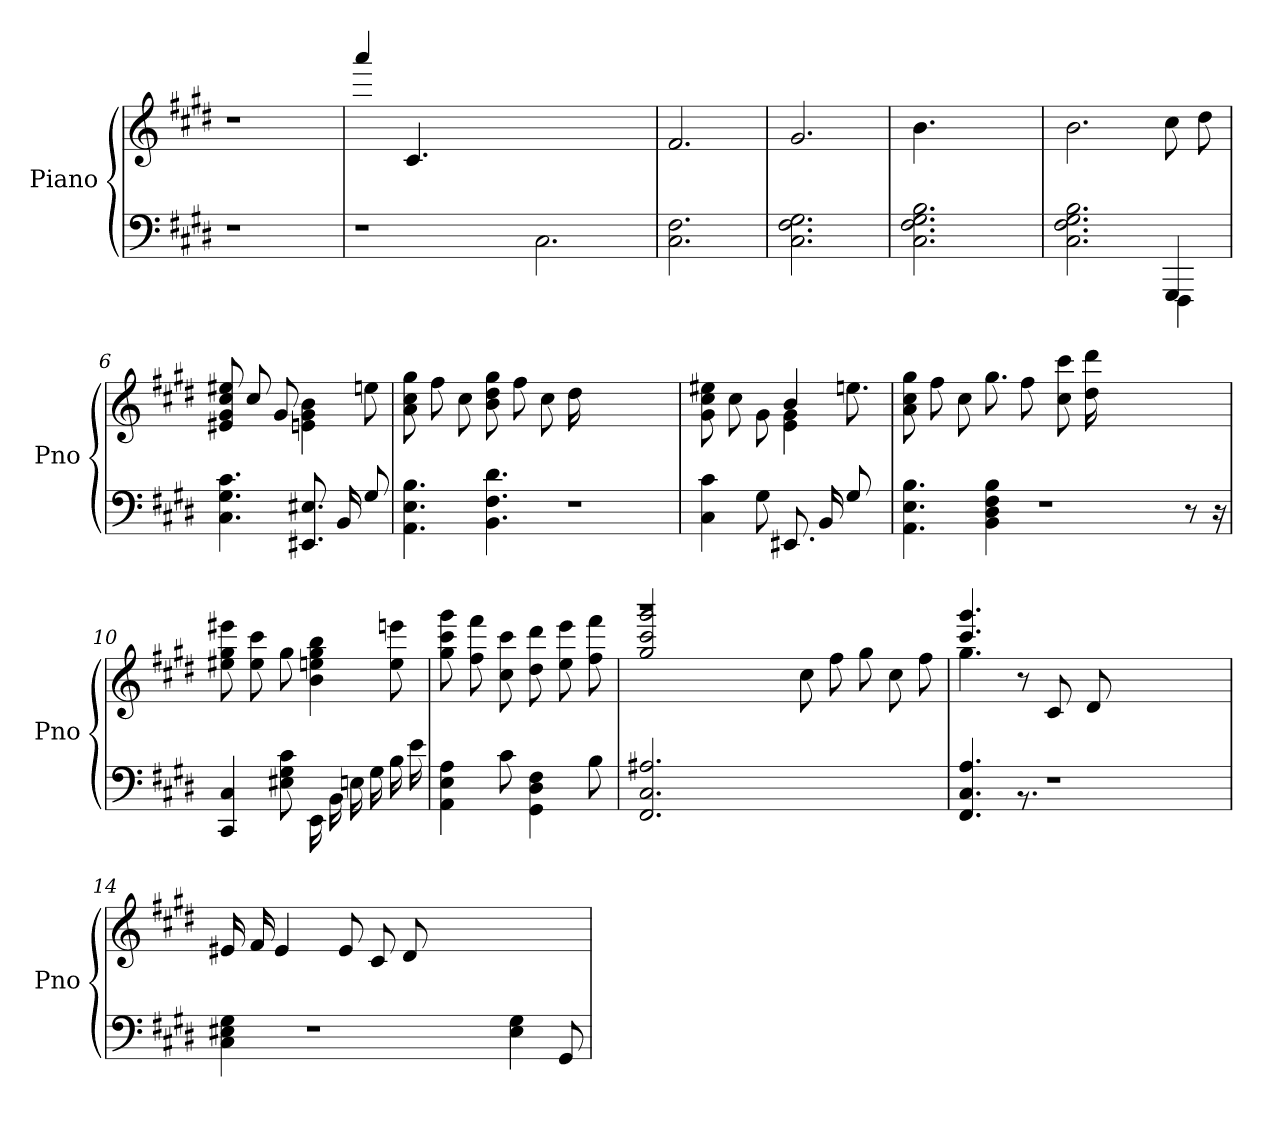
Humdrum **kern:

**kern	**kern
*part1	*part1
*staff2	*staff1
*I"Piano	*
*I'Pno	*
*clefF4	*clefG2
*k[f#c#g#d#]	*k[f#c#g#d#]
=1	=1
1r	1r
=1	=1
1r	4aaa/
.	4.c#/
.	1ryy
2.C#\	.
.	8ryy
=2	=2
2.F#\ 2.C#\	2.f#/
=3	=3
2.G#\ 2.C#\ 2.F#\	2.g#/
=4	=4
2.C#\ 2.B\ 2.G#\ 2.F#\	4.b\
.	4.ryy
=5	=5
*^	*
2.B\ 2.C#\ 2.G#\ 2.F#\	2.ryy	2.b\
4GGG#/	4FFF#\	8cc#\
.	.	8dd#\
*v	*v	*
=6	=6
4.c#\ 4.C#\ 4.G#\	8ee#/ 8g#/ 8e#/ 8cc#/
.	8cc#/
.	8g#/
8.EE#/ 8.E#/	4e\ 4b\ 4g#\
16BB/	.
8G#/	8ee\
=7	=7
4.AA\ 4.B\ 4.E\	8gg#\ 8a\ 8cc#\
.	8ff#\
.	8cc#\
4.F#\ 4.d#\ 4.BB\	8gg#\ 8b\ 8dd#\
.	8ff#\
.	8cc#\
1r	16dd#\
.	2...ryy
=8	=8
*	*^
4c#\ 4C#\	8g#\ 8ee#\ 8cc#\	4.ryy
.	8cc#\	.
8G#\	8g#\	.
8.EE#/	4b/	4g#\ 4e\
16BB/	.	.
8G#/	8.ee\	8.ryy
16ryy	.	.
*	*v	*v
=9	=9
4.B\ 4.AA\ 4.E\	8a\ 8cc#\ 8gg#\
.	8ff#\
.	8cc#\
4B\ 4BB\ 4D#\ 4F#\	8.gg#\
.	8ff#\
1r	.
.	8cc#\ 8ccc#\
.	16dd#\ 16ddd#\
.	2...ryy
8r	.
16r	.
=10	=10
4CC#/ 4C#/	8eee#\ 8gg#\ 8ee#\
.	8ccc#\ 8ee#\
8c#\ 8G#\ 8E#\	8gg#\
16EE\	4b\ 4bb\ 4ee\ 4gg#\
16BB\	.
16E\	.
16G#\	.
16B\	8ee\ 8eee\
16e\	.
=11	=11
4A\ 4AA\ 4E\	8ggg#\ 8ccc#\ 8gg#\
.	8ff#\ 8fff#\
8c#\	8ccc#\ 8cc#\
4GG#\ 4D#\ 4F#\	8dd#\ 8ddd#\
.	8eee\ 8ee\
8B\	8fff#\ 8ff#\
=12	=12
*	*^
2.FF#/ 2.A#/ 2.C#/	1r	2ggg#/ 2ccc#/ 2gg#/
.	.	1ryy
2..ryy	.	.
.	8cc#\	.
.	8ff#\	.
.	8gg#\	.
.	8cc#\	.
.	8ff#\	8ryy
=13	=13	=13
*^	*	*
4.C#/ 4.A/ 4.FF#/	4.ryy	4.gg#\	4.ccc#/ 4.ggg#/
8ryy	8.r	8ryy	8r
1r	.	8c#/	2.ryy
.	2...ryy	.	.
.	.	8d#/	.
.	.	2.ryy	.
.	.	.	4ryy
*v	*v	*	*
*	*v	*v
=14	=14
4C#\ 4G#\ 4E#\	16e#/
.	16f#/
.	4e#/
1r	.
.	8e#/
.	8c#/
.	8d#/
.	2..ryy
4G#\ 4E#\	.
8GG#/	.
=	=
*-	*-
